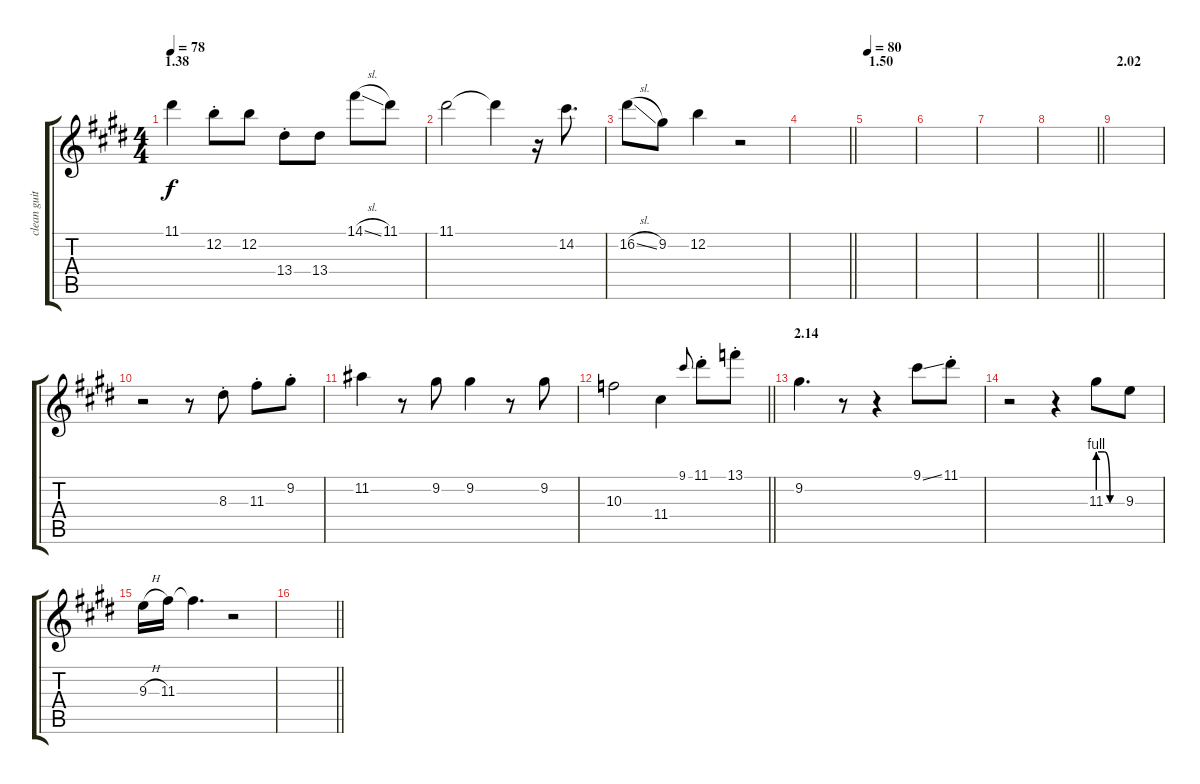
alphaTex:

\track ("clean guitar" "clean guit") {instrument electricguitarjazz}
\staff {score tabs}
\tuning (E4 B3 G3 D3 A2 E2) {hide}
\ts (4 4)
\section ("" "1.38")
\tempo 78
\clef g2
\ks e
11.1.4{dy f} 12.2{st}.8 12.2.8 13.4{st}.8 13.4.8 14.1{sl}.8 11.1.8 |
11.1.2 11.1{t}.4 r.16 14.2.8{d} |
16.2{sl}.8 9.2.8 12.2.4 r.2 |
\barLineRight lightlight
|
\section ("" "1.50")
\tempo 80
|
|
|
\barLineRight lightlight
|
\section ("" "2.02")
|
r.2 r.8 8.3{st}.8 11.3{st}.8 9.2{st}.8 |
11.2.4 r.8 9.2.8 9.2.4 r.8 9.2.8 |
\barLineRight lightlight
10.3.2 11.4.4 9.1.8{gr onbeat} 11.1{st}.8 13.1{st}.8 |
\section ("" "2.14")
9.2.4{d} r.8 r.4 9.1{ss}.8 11.1{st}.8 |
r.2 r.4 11.3{be (custom 0 4 15 4 30 0 60 0)}.8 9.3.8 |
9.3{h}.16 11.3.16 11.3{t}.4{d} r.2 |
\barLineRight lightlight
